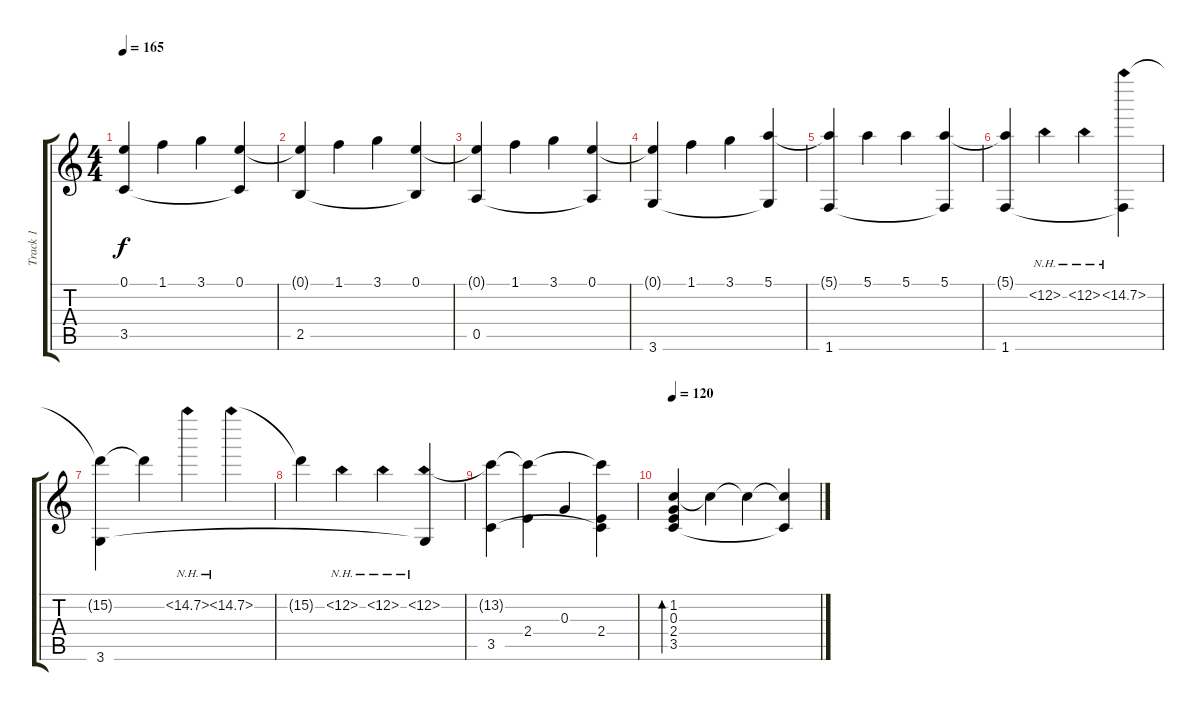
\track ("Track 1" "Track 1") {instrument acousticguitarnylon}
\staff {score tabs}
\tuning (E4 B3 G3 D3 A2 E2) {hide}
\ts (4 4)
\tempo 165
\clef g2
\ks c
(0.1 3.5).4{dy f} 1.1.4 3.1.4 (0.1 3.5{t}).4 |
(0.1{t} 2.5).4 1.1.4 3.1.4 (0.1 2.5{t}).4 |
(0.1{t} 0.5).4 1.1.4 3.1.4 (0.1 0.5{t}).4 |
(0.1{t} 3.6).4 1.1.4 3.1.4 (5.1 3.6{t}).4 |
(5.1{t} 1.6).4 5.1.4 5.1.4 (5.1 1.6{t}).4 |
(5.1{t} 1.6).4 12.2{nh}.4 13.2{nh}.4 (15.2{nh} 1.6{t}).4 |
(15.2{t} 3.6).4 15.2{t}.4 15.2{nh}.4 15.2{nh}.4 |
15.2{t}.4 13.2{nh}.4 12.2{nh}.4 (13.2{nh} 3.6{t}).4 |
(13.2{t} 3.5).4 (13.2{t} 2.4).4 0.3.4 (13.2{t} 2.4 3.5{t}).4 |
\tempo 120
(1.2 0.3 2.4 3.5).4{bd 480} 1.2{t}.4 1.2{t}.4 (1.2{t} 3.5{t}).4
